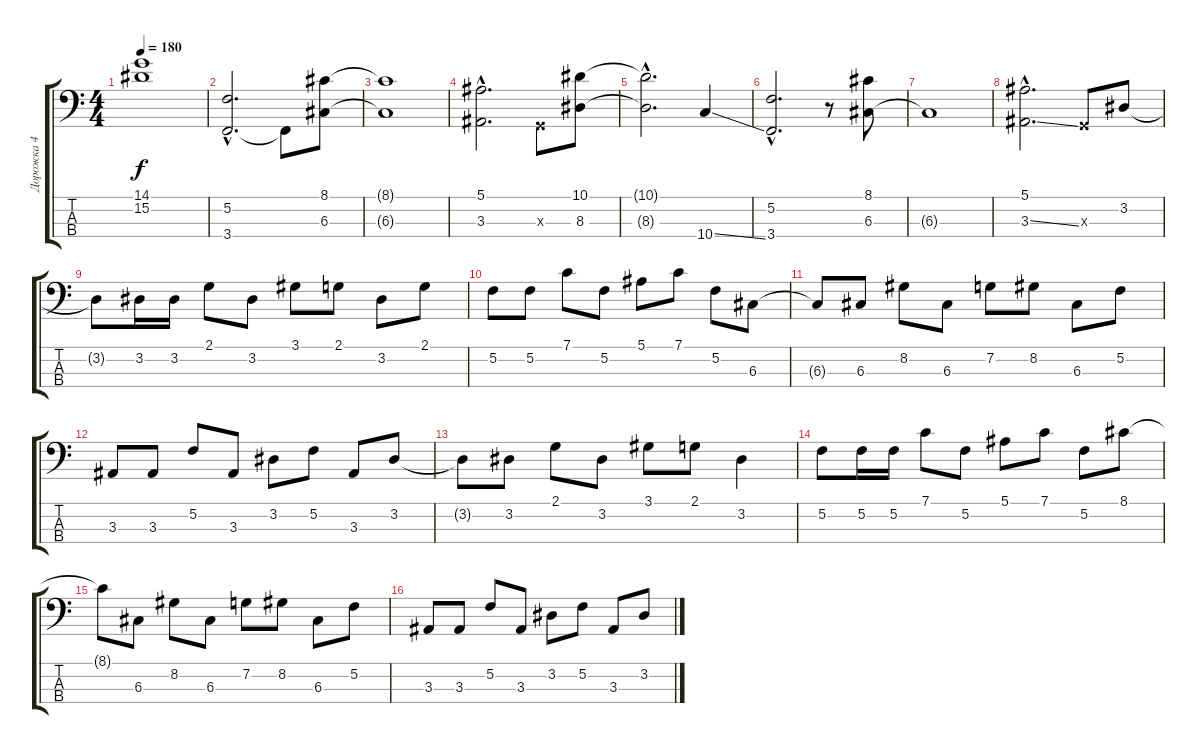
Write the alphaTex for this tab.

\track ("Дорожка 4" "Дорожка 4") {instrument slapbass2}
\staff {score tabs}
\tuning (F2 C2 G1 D1) {hide}
\ts (4 4)
\tempo 180
\clef f4
\ks c
(14.1{t} 15.2{t}).1{dy f} |
(5.2{hac} 3.4{hac}).2{d} 3.4{t}.8 (8.1 6.3).8 |
(8.1{t} 6.3{t}).1 |
(5.1{hac} 3.3{hac}).2{d} 0.3{x}.8 (10.1 8.3).8 |
(10.1{hac t} 8.3{hac t}).2{d} 10.4{ss}.4 |
(5.2{hac} 3.4{hac}).2{d} r.8 (8.1 6.3).8 |
6.3{t}.1 |
(5.1{hac} 3.3{ss hac}).2{d} 0.3{x}.8 3.2.8 |
3.2{t}.8 3.2.16 3.2.16 2.1.8 3.2.8 3.1.8 2.1.8 3.2.8 2.1.8 |
5.2.8 5.2.8 7.1.8 5.2.8 5.1.8 7.1.8 5.2.8 6.3.8 |
6.3{t}.8 6.3.8 8.2.8 6.3.8 7.2.8 8.2.8 6.3.8 5.2.8 |
3.3.8 3.3.8 5.2.8 3.3.8 3.2.8 5.2.8 3.3.8 3.2.8 |
3.2{t}.8 3.2.8 2.1.8 3.2.8 3.1.8 2.1.8 3.2.4 |
5.2.8 5.2.16 5.2.16 7.1.8 5.2.8 5.1.8 7.1.8 5.2.8 8.1.8 |
8.1{t}.8 6.3.8 8.2.8 6.3.8 7.2.8 8.2.8 6.3.8 5.2.8 |
3.3.8 3.3.8 5.2.8 3.3.8 3.2.8 5.2.8 3.3.8 3.2.8
